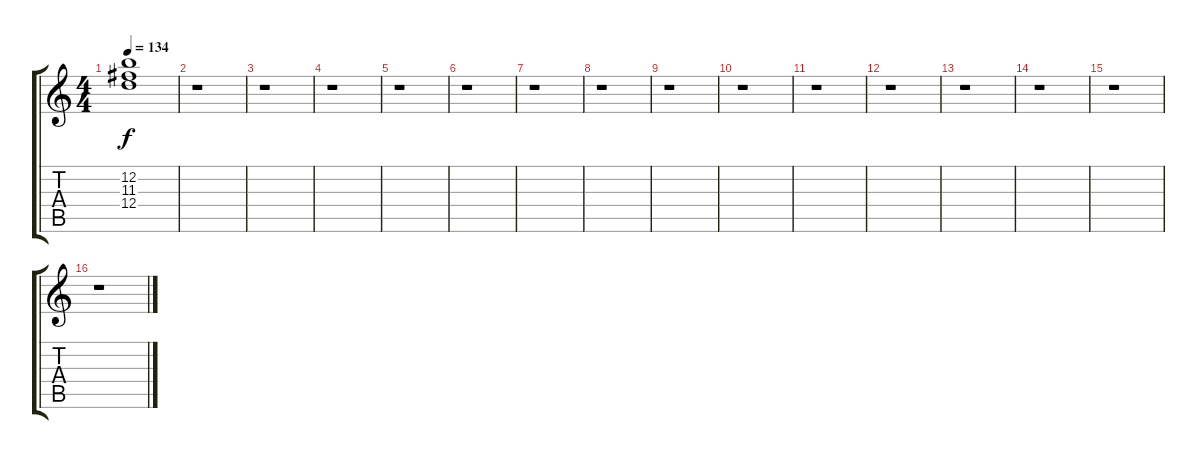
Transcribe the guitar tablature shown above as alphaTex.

\track "" {instrument electricguitarclean}
\staff {score tabs}
\tuning (E4 B3 G3 D3 A2 E2) {hide}
\ts (4 4)
\tempo 134
\clef g2
\ks c
(12.2{t} 11.3{t} 12.4{t}).1{dy f} |
r.1 |
r.1 |
r.1 |
r.1 |
r.1 |
r.1 |
r.1 |
r.1 |
r.1 |
r.1 |
r.1 |
r.1 |
r.1 |
r.1 |
r.1
